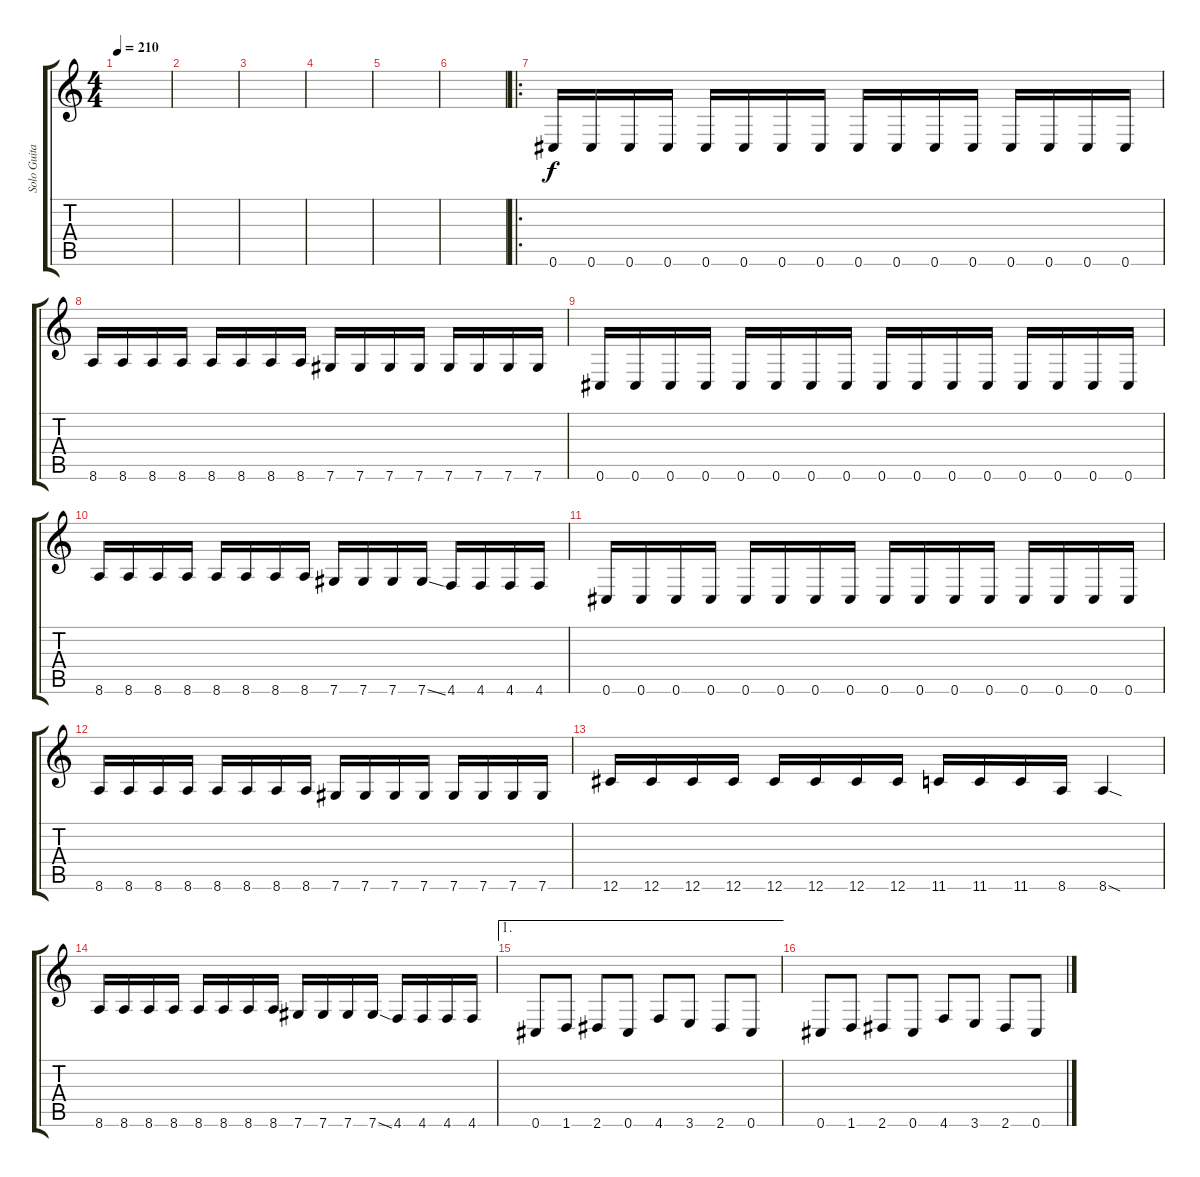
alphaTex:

\track ("Solo Guitar" "Solo Guita") {instrument distortionguitar}
\staff {score tabs}
\tuning (Db4 Ab3 E3 B2 Gb2 Db2) {hide}
\ts (4 4)
\tempo 210
\clef g2
\ks c
|
|
|
|
|
|
\ro
0.6.16 0.6.16 0.6.16 0.6.16 0.6.16 0.6.16 0.6.16 0.6.16 0.6.16 0.6.16 0.6.16 0.6.16 0.6.16 0.6.16 0.6.16 0.6.16 |
8.6.16 8.6.16 8.6.16 8.6.16 8.6.16 8.6.16 8.6.16 8.6.16 7.6.16 7.6.16 7.6.16 7.6.16 7.6.16 7.6.16 7.6.16 7.6.16 |
0.6.16 0.6.16 0.6.16 0.6.16 0.6.16 0.6.16 0.6.16 0.6.16 0.6.16 0.6.16 0.6.16 0.6.16 0.6.16 0.6.16 0.6.16 0.6.16 |
8.6.16 8.6.16 8.6.16 8.6.16 8.6.16 8.6.16 8.6.16 8.6.16 7.6.16 7.6.16 7.6.16 7.6{ss}.16 4.6.16 4.6.16 4.6.16 4.6.16 |
0.6.16 0.6.16 0.6.16 0.6.16 0.6.16 0.6.16 0.6.16 0.6.16 0.6.16 0.6.16 0.6.16 0.6.16 0.6.16 0.6.16 0.6.16 0.6.16 |
8.6.16 8.6.16 8.6.16 8.6.16 8.6.16 8.6.16 8.6.16 8.6.16 7.6.16 7.6.16 7.6.16 7.6.16 7.6.16 7.6.16 7.6.16 7.6.16 |
12.6.16 12.6.16 12.6.16 12.6.16 12.6.16 12.6.16 12.6.16 12.6.16 11.6.16 11.6.16 11.6.16 8.6.16 8.6{sod}.4 |
8.6.16 8.6.16 8.6.16 8.6.16 8.6.16 8.6.16 8.6.16 8.6.16 7.6.16 7.6.16 7.6.16 7.6{ss}.16 4.6.16 4.6.16 4.6.16 4.6.16 |
\ae 1
0.6.8 1.6.8 2.6.8 0.6.8 4.6.8 3.6.8 2.6.8 0.6.8 |
0.6.8 1.6.8 2.6.8 0.6.8 4.6.8 3.6.8 2.6.8 0.6.8
